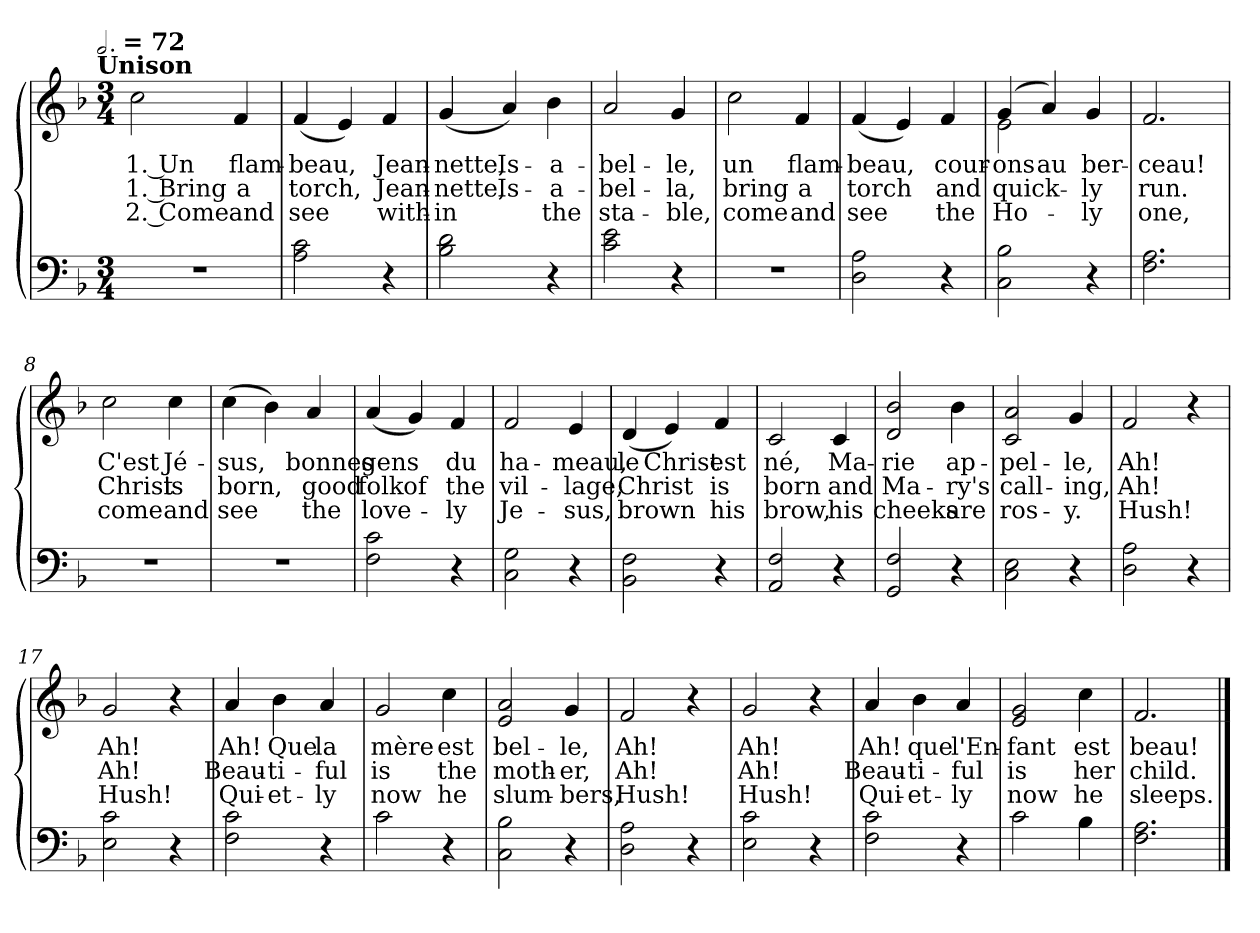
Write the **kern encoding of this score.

**kern	**kern	**text	**text	**text
*part1	*part1	*part1	*part1	*part1
*staff2	*staff1	*staff1	*staff1	*staff1
*clefF4	*clefG2	*	*	*
*k[b-]	*k[b-]	*	*	*
!!LO:TX:omd:t=[half-dot] = 72\nUnison
*M3/4	*M3/4	*	*	*
*MM216	*MM216	*	*	*
=	=	=	=	=
2.r	2cc\	1. Un	1. Bring	2. Come
.	4f/	flam-	a	and
=1	=1	=1	=1	=1
2A\ 2c\	(<4f/	-beau,	torch,	see
.	4e/)	.	.	.
4r	4f/	Jean-	Jean-	with-
=2	=2	=2	=2	=2
2B-\ 2d\	(4g/	-nette,	-nette,	-in
.	4a/)	Is-	Is-	.
4r	4b-\	-a-	-a-	the
=3	=3	=3	=3	=3
2c\ 2e\	2a/	-bel-	-bel-	sta-
4r	4g/	-le,	-la,	-ble,
=4	=4	=4	=4	=4
2.r	2cc\	un	bring	come
.	4f/	flam-	a	and
!!LO:LB:g=z
=5	=5	=5	=5	=5
2D\ 2A\	(<4f/	-beau,	torch	see
.	4e/)	.	.	.
4r	4f/	cour-	and	the
=6	=6	=6	=6	=6
*	*^	*	*	*
2C\ 2B-\	(4g/	2e\	-ons	quick-	Ho-
.	4a/)	.	au	.	.
4r	4g/	4ryy	ber-	-ly	-ly
*	*v	*v	*	*	*
=7	=7	=7	=7	=7
2.F\ 2.A\	2.f/	-ceau!	run.	one,
=8	=8	=8	=8	=8
2.r	2cc\	C'est	Christ	come
.	4cc\	Jé-	is	and
=9	=9	=9	=9	=9
2.r	(>4cc\	-sus,	born,	see
.	4b-\)	.	.	.
.	4a/	bonnes	good	the
!!LO:LB:g=z
=10	=10	=10	=10	=10
2F\ 2c\	(4a/	gens	folk	love-
.	4g/)	.	of	.
4r	4f/	du	the	-ly
=11	=11	=11	=11	=11
2C\ 2G\	2f/	ha-	vil-	Je-
4r	4e/	-meau,	-lage,	-sus,
=12	=12	=12	=12	=12
2BB-\ 2F\	(4d/	le	Christ	brown
.	4e/)	Christ	.	.
4r	4f/	est	is	his
=13	=13	=13	=13	=13
2AA/ 2F/	2c	né,	born	brow,
4r	4c/	Ma-	and	his
=14	=14	=14	=14	=14
2GG/ 2F/	2d/ 2b-/	-rie	Ma-	cheeks
4r	4b-\	ap-	-ry's	are
!!LO:LB:g=z
=15	=15	=15	=15	=15
2C\ 2E\	2c/ 2a/	-pel-	call-	ros-
4r	4g/	-le,	-ing,	-y.
=16	=16	=16	=16	=16
2D\ 2A\	2f/	Ah!	Ah!	Hush!
4r	4r	.	.	.
=17	=17	=17	=17	=17
2E\ 2c\	2g/	Ah!	Ah!	Hush!
4r	4r	.	.	.
=18	=18	=18	=18	=18
2F\ 2c\	4a/	Ah!	Beau-	Qui-
.	4b-\	Que	-ti-	-et-
4r	4a/	la	-ful	-ly
=19	=19	=19	=19	=19
2c\	2g/	mère	is	now
4r	4cc\	est	the	he
!!LO:LB:g=z
=20	=20	=20	=20	=20
2C\ 2B-\	2e/ 2a/	bel-	moth-	slum-
4r	4g/	-le,	-er,	-bers,
=21	=21	=21	=21	=21
2D\ 2A\	2f/	Ah!	Ah!	Hush!
4r	4r	.	.	.
=22	=22	=22	=22	=22
2E\ 2c\	2g/	Ah!	Ah!	Hush!
4r	4r	.	.	.
=23	=23	=23	=23	=23
2F\ 2c\	4a/	Ah!	Beau-	Qui-
.	4b-\	que	-ti-	-et-
4r	4a/	l'En-	-ful	-ly
=24	=24	=24	=24	=24
2c\	2e/ 2g/	-fant	is	now
4B-\	4cc\	est	her	he
=25	=25	=25	=25	=25
2.F\ 2.A\	2.f/	beau!	child.	sleeps.
==	==	==	==	==
*-	*-	*-	*-	*-
